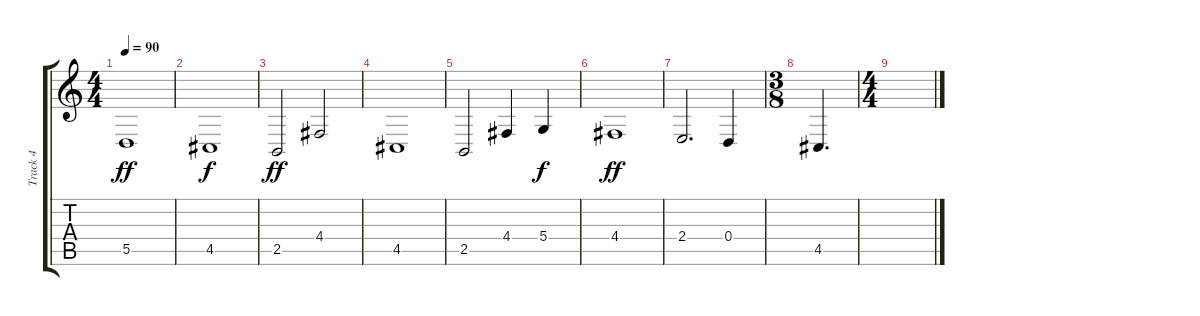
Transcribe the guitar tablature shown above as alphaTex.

\track ("Track 4" "Track 4") {instrument stringensemble1}
\staff {score tabs}
\tuning (E4 B3 G3 D3 A2 E2) {hide}
\ts (4 4)
\tempo 90
\clef g2
\ks c
5.5.1{dy ff} |
4.5.1{dy f} |
2.5.2{dy ff} 4.4.2 |
4.5.1 |
2.5.2 4.4.4 5.4.4{dy f} |
4.4.1{dy ff} |
2.4.2{d} 0.4.4 |
\ts (3 8)
4.5.4{d} |
\ts (4 4)
